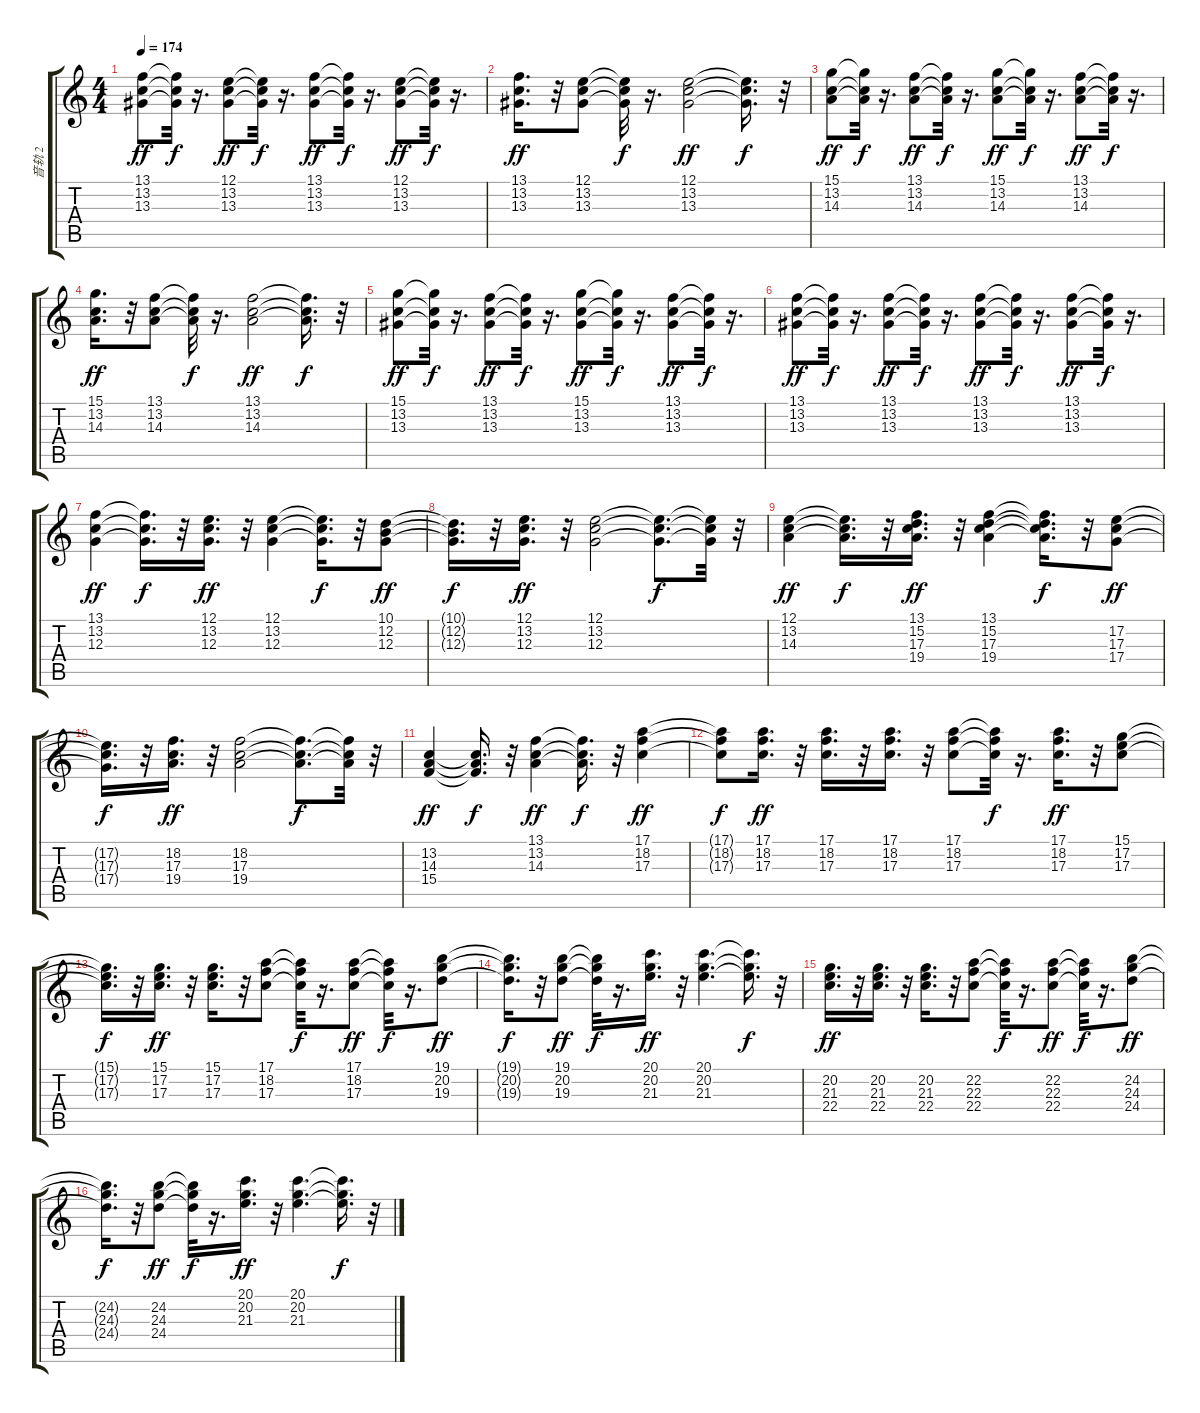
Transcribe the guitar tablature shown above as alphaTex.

\track ("音轨 2" "音轨 2") {instrument lead2sawtooth}
\staff {score tabs}
\tuning (E4 B3 G3 D3 A2 E2) {hide}
\ts (4 4)
\tempo 174
\clef g2
\ks c
(13.1 13.2 13.3).8{dy ff} (13.1{t} 13.2{t} 13.3{t}).32{dy f} r.16{d} (12.1 13.2 13.3).8{dy ff} (12.1{t} 13.2{t} 13.3{t}).32{dy f} r.16{d} (13.1 13.2 13.3).8{dy ff} (13.1{t} 13.2{t} 13.3{t}).32{dy f} r.16{d} (12.1 13.2 13.3).8{dy ff} (12.1{t} 13.2{t} 13.3{t}).32{dy f} r.16{d} |
(13.1 13.2 13.3).16{d dy ff} r.32 (12.1 13.2 13.3).8 (12.1{t} 13.2{t} 13.3{t}).32{dy f} r.16{d} (12.1 13.2 13.3).2{dy ff} (12.1{t} 13.2{t} 13.3{t}).16{d dy f} r.32 |
(15.1 13.2 14.3).8{dy ff} (15.1{t} 13.2{t} 14.3{t}).32{dy f} r.16{d} (13.1 13.2 14.3).8{dy ff} (13.1{t} 13.2{t} 14.3{t}).32{dy f} r.16{d} (15.1 13.2 14.3).8{dy ff} (15.1{t} 13.2{t} 14.3{t}).32{dy f} r.16{d} (13.1 13.2 14.3).8{dy ff} (13.1{t} 13.2{t} 14.3{t}).32{dy f} r.16{d} |
(15.1 13.2 14.3).16{d dy ff} r.32 (13.1 13.2 14.3).8 (13.1{t} 13.2{t} 14.3{t}).32{dy f} r.16{d} (13.1 13.2 14.3).2{dy ff} (13.1{t} 13.2{t} 14.3{t}).16{d dy f} r.32 |
(15.1 13.2 13.3).8{dy ff} (15.1{t} 13.2{t} 13.3{t}).32{dy f} r.16{d} (13.1 13.2 13.3).8{dy ff} (13.1{t} 13.2{t} 13.3{t}).32{dy f} r.16{d} (15.1 13.2 13.3).8{dy ff} (15.1{t} 13.2{t} 13.3{t}).32{dy f} r.16{d} (13.1 13.2 13.3).8{dy ff} (13.1{t} 13.2{t} 13.3{t}).32{dy f} r.16{d} |
(13.1 13.2 13.3).8{dy ff} (13.1{t} 13.2{t} 13.3{t}).32{dy f} r.16{d} (13.1 13.2 13.3).8{dy ff} (13.1{t} 13.2{t} 13.3{t}).32{dy f} r.16{d} (13.1 13.2 13.3).8{dy ff} (13.1{t} 13.2{t} 13.3{t}).32{dy f} r.16{d} (13.1 13.2 13.3).8{dy ff} (13.1{t} 13.2{t} 13.3{t}).32{dy f} r.16{d} |
(13.1 13.2 12.3).4{dy ff} (13.1{t} 13.2{t} 12.3{t}).16{d dy f} r.32 (12.1 13.2 12.3).16{d dy ff} r.32 (12.1 13.2 12.3).4 (12.1{t} 13.2{t} 12.3{t}).16{d dy f} r.32 (10.1 12.2 12.3).8{dy ff} |
(10.1{t} 12.2{t} 12.3{t}).16{d dy f} r.32 (12.1 13.2 12.3).16{d dy ff} r.32 (12.1 13.2 12.3).2 (12.1{t} 13.2{t} 12.3{t}).8{d dy f} (12.1{t} 13.2{t} 12.3{t}).32 r.32 |
(12.1 13.2 14.3).4{dy ff} (12.1{t} 13.2{t} 14.3{t}).16{d dy f} r.32 (13.1 15.2 17.3 19.4).16{d dy ff} r.32 (13.1 15.2 17.3 19.4).4 (13.1{t} 15.2{t} 17.3{t} 19.4{t}).16{d dy f} r.32 (17.2 17.3 17.4).8{dy ff} |
(17.2{t} 17.3{t} 17.4{t}).16{d dy f} r.32 (18.2 17.3 19.4).16{d dy ff} r.32 (18.2 17.3 19.4).2 (18.2{t} 17.3{t} 19.4{t}).8{d dy f} (18.2{t} 17.3{t} 19.4{t}).32 r.32 |
(13.2 14.3 15.4).4{dy ff} (13.2{t} 14.3{t} 15.4{t}).16{d dy f} r.32 (13.1 13.2 14.3).4{dy ff} (13.1{t} 13.2{t} 14.3{t}).16{d dy f} r.32 (17.1 18.2 17.3).4{dy ff} |
(17.1{t} 18.2{t} 17.3{t}).8{dy f} (17.1 18.2 17.3).16{d dy ff} r.32 (17.1 18.2 17.3).16{d} r.32 (17.1 18.2 17.3).16{d} r.32 (17.1 18.2 17.3).8 (17.1{t} 18.2{t} 17.3{t}).32{dy f} r.16{d} (17.1 18.2 17.3).16{d dy ff} r.32 (15.1 17.2 17.3).8 |
(15.1{t} 17.2{t} 17.3{t}).16{d dy f} r.32 (15.1 17.2 17.3).16{d dy ff} r.32 (15.1 17.2 17.3).16{d} r.32 (17.1 18.2 17.3).8 (17.1{t} 18.2{t} 17.3{t}).32{dy f} r.16{d} (17.1 18.2 17.3).8{dy ff} (17.1{t} 18.2{t} 17.3{t}).32{dy f} r.16{d} (19.1 20.2 19.3).8{dy ff} |
(19.1{t} 20.2{t} 19.3{t}).16{d dy f} r.32 (19.1 20.2 19.3).8{dy ff} (19.1{t} 20.2{t} 19.3{t}).32{dy f} r.16{d} (20.1 20.2 21.3).16{d dy ff} r.32 (20.1 20.2 21.3).4{d} (20.1{t} 20.2{t} 21.3{t}).16{d dy f} r.32 |
(20.2 21.3 22.4).16{d dy ff} r.32 (20.2 21.3 22.4).16{d} r.32 (20.2 21.3 22.4).16{d} r.32 (22.2 22.3 22.4).8 (22.2{t} 22.3{t} 22.4{t}).32{dy f} r.16{d} (22.2 22.3 22.4).8{dy ff} (22.2{t} 22.3{t} 22.4{t}).32{dy f} r.16{d} (24.2 24.3 24.4).8{dy ff} |
(24.2{t} 24.3{t} 24.4{t}).16{d dy f} r.32 (24.2 24.3 24.4).8{dy ff} (24.2{t} 24.3{t} 24.4{t}).32{dy f} r.16{d} (20.1 20.2 21.3).16{d dy ff} r.32 (20.1 20.2 21.3).4{d} (20.1{t} 20.2{t} 21.3{t}).16{d dy f} r.32
